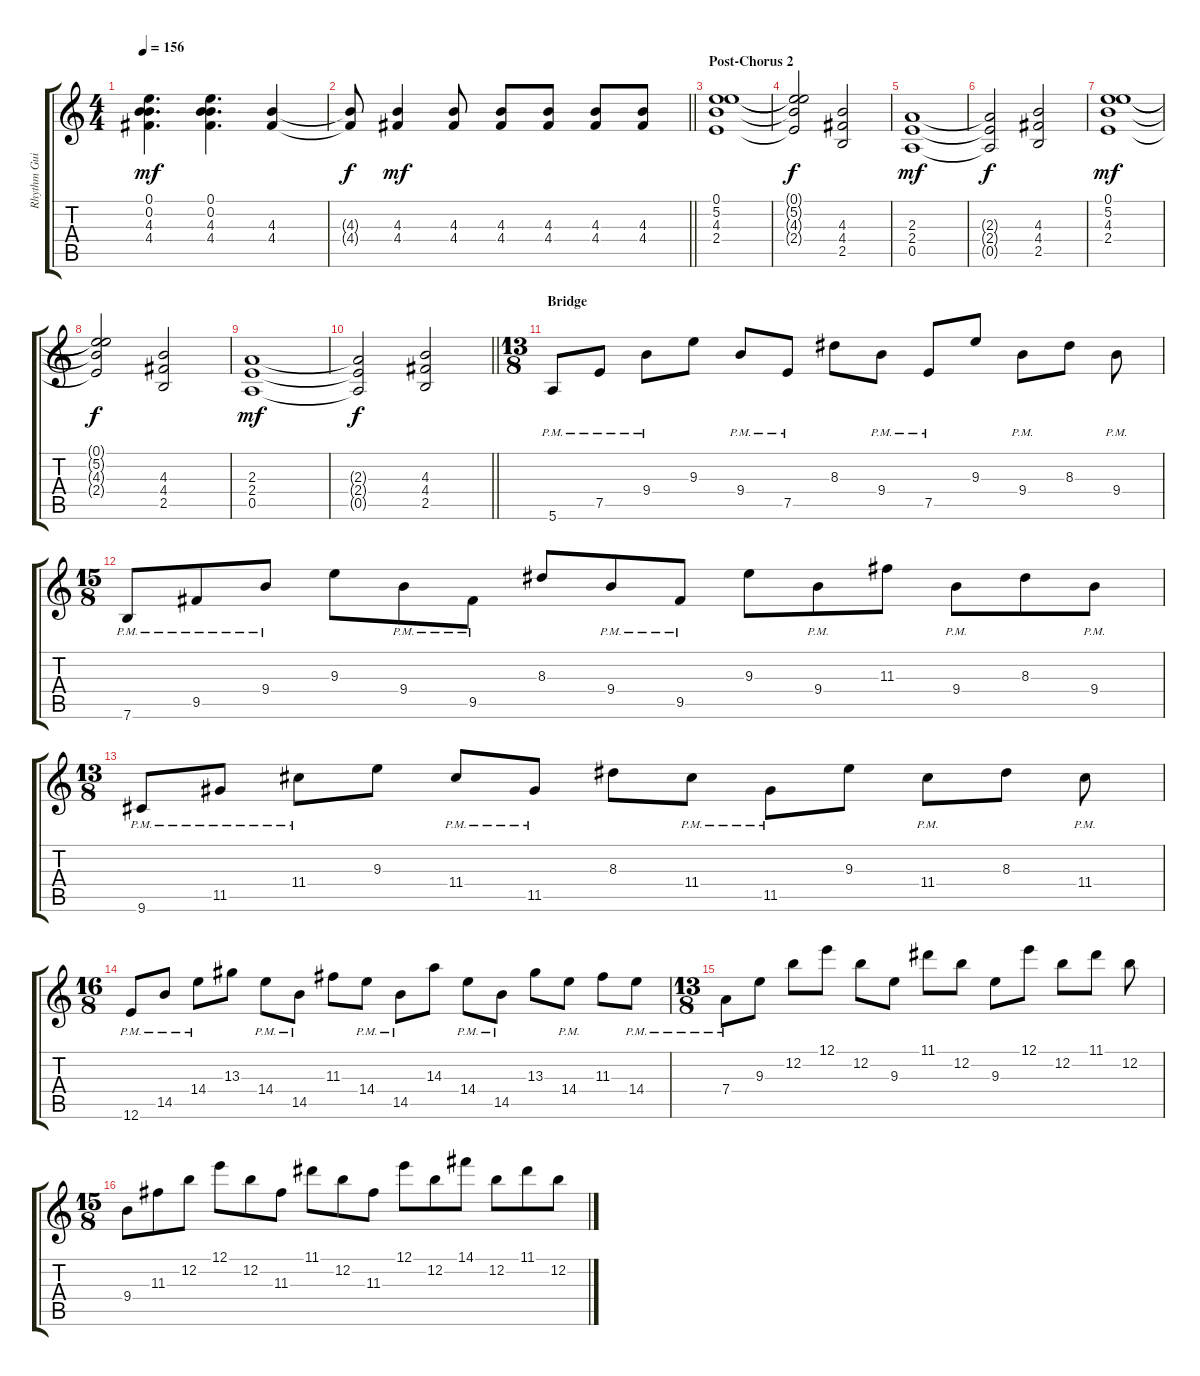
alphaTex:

\track ("Rhythm Guitar 1" "Rhythm Gui") {instrument distortionguitar}
\staff {score tabs}
\tuning (E4 B3 G3 D3 A2 E2) {hide}
\ts (4 4)
\tempo 156
\clef g2
\ks c
(0.1 0.2 4.3 4.4).4{d dy mf} (0.1 0.2 4.3 4.4).4{d} (4.3 4.4).4 |
\barLineRight lightlight
(4.3{t} 4.4{t}).8{dy f} (4.3 4.4).4{dy mf} (4.3 4.4).8 (4.3 4.4).8 (4.3 4.4).8 (4.3 4.4).8 (4.3 4.4).8 |
\section ("" "Post-Chorus 2")
(0.1 5.2 4.3 2.4).1 |
(0.1{t} 5.2{t} 4.3{t} 2.4{t}).2{dy f} (4.3 4.4 2.5).2 |
(2.3 2.4 0.5).1{dy mf} |
(2.3{t} 2.4{t} 0.5{t}).2{dy f} (4.3 4.4 2.5).2 |
(0.1 5.2 4.3 2.4).1{dy mf} |
(0.1{t} 5.2{t} 4.3{t} 2.4{t}).2{dy f} (4.3 4.4 2.5).2 |
(2.3 2.4 0.5).1{dy mf} |
\barLineRight lightlight
(2.3{t} 2.4{t} 0.5{t}).2{dy f} (4.3 4.4 2.5).2 |
\ts (13 8)
\section ("" "Bridge")
5.6{pm}.8 7.5{pm}.8 9.4{pm}.8 9.3.8 9.4{pm}.8 7.5{pm}.8 8.3.8 9.4{pm}.8 7.5{pm}.8 9.3.8 9.4{pm}.8 8.3.8 9.4{pm}.8 |
\ts (15 8)
7.6{pm}.8 9.5{pm}.8 9.4{pm}.8 9.3.8 9.4{pm}.8 9.5{pm}.8 8.3.8 9.4{pm}.8 9.5{pm}.8 9.3.8 9.4{pm}.8 11.3.8 9.4{pm}.8 8.3.8 9.4{pm}.8 |
\ts (13 8)
9.6{pm}.8 11.5{pm}.8 11.4{pm}.8 9.3.8 11.4{pm}.8 11.5{pm}.8 8.3.8 11.4{pm}.8 11.5{pm}.8 9.3.8 11.4{pm}.8 8.3.8 11.4{pm}.8 |
\ts (16 8)
12.6{pm}.8 14.5{pm}.8 14.4{pm}.8 13.3.8 14.4{pm}.8 14.5{pm}.8 11.3.8 14.4{pm}.8 14.5{pm}.8 14.3.8 14.4{pm}.8 14.5{pm}.8 13.3.8 14.4{pm}.8 11.3.8 14.4{pm}.8 |
\ts (13 8)
7.4{pm}.8 9.3.8 12.2.8 12.1.8 12.2.8 9.3.8 11.1.8 12.2.8 9.3.8 12.1.8 12.2.8 11.1.8 12.2.8 |
\ts (15 8)
9.4.8 11.3.8 12.2.8 12.1.8 12.2.8 11.3.8 11.1.8 12.2.8 11.3.8 12.1.8 12.2.8 14.1.8 12.2.8 11.1.8 12.2.8
